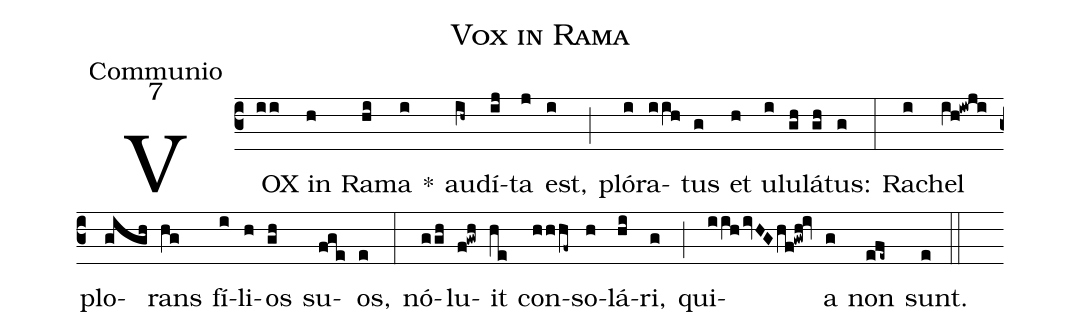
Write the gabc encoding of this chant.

name:Vox in Rama;
office-part:Communio;
mode:7;
%%
(c3) V{}OX(ii) in(h) Ra(hi)ma(i) *() au(ih~)dí(ij)ta(j) est,(i) (;) pló(i)ra(iih)tus(g) et(h) u(i)lu(gh)lá(gh)tus:(g) (:) Ra(i)chel(ih!iwji) plo(gigh)rans(hg) fí(i)li(h)os(gh) su(fge)os,(e) (:) nó(ggh)lu(f!gwh)it(he) con(hhhf~)so(h)lá(hi)ri,(g) (;) qui(iihivHGhf!gwh!iv)a(g) non(efe~) sunt.(e) (::)
